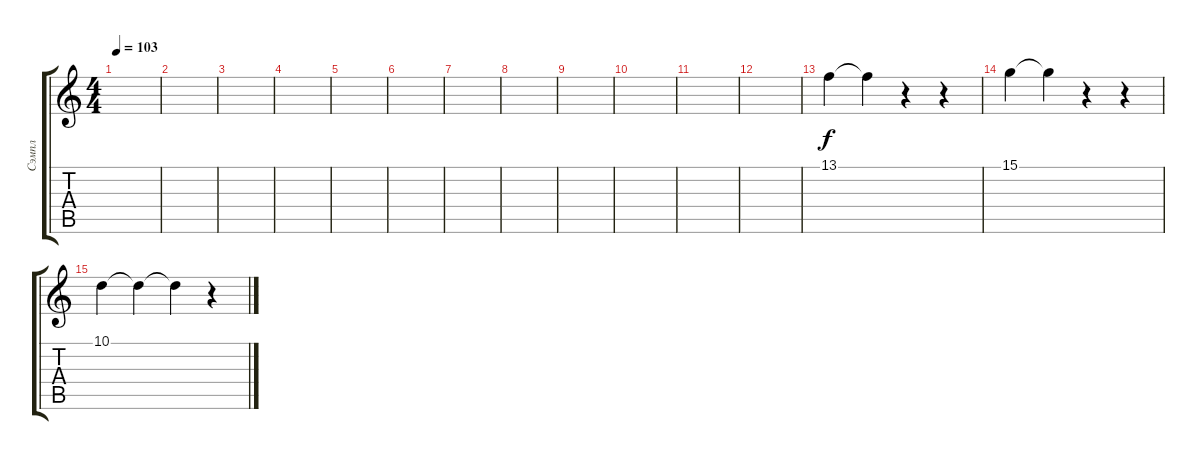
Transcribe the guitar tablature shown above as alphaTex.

\track ("Сэмпл" "Сэмпл") {instrument musicbox}
\staff {score tabs}
\tuning (E4 B3 G3 D3 A2 D2) {hide}
\ts (4 4)
\tempo 103
\clef g2
\ks c
|
|
|
|
|
|
|
|
|
|
|
|
13.1.4 13.1{t}.4 r.4 r.4 |
15.1.4 15.1{t}.4 r.4 r.4 |
10.1.4 10.1{t}.4 10.1{t}.4 r.4
